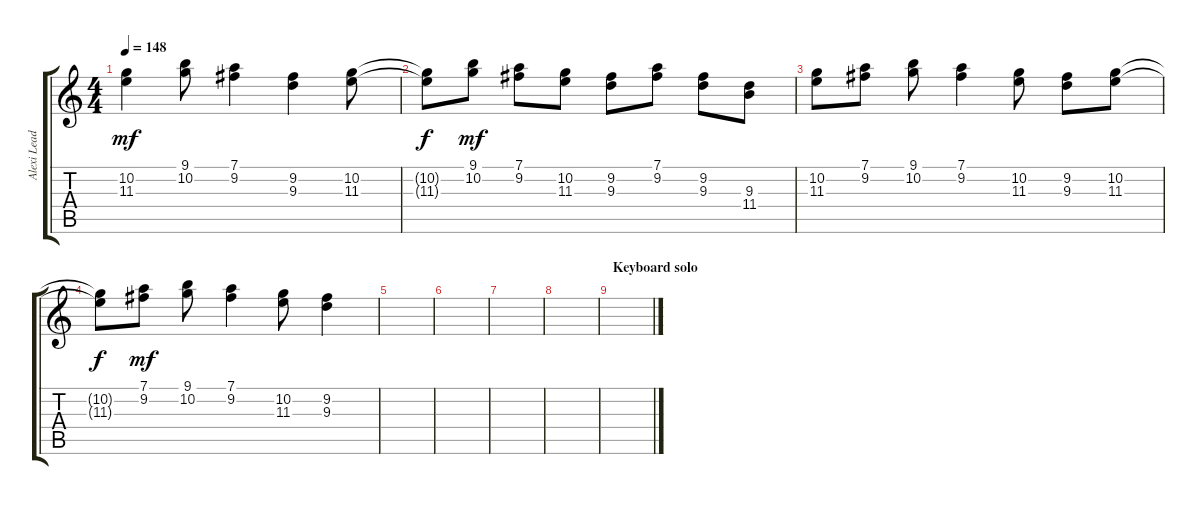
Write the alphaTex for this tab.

\track ("Alexi Lead" "Alexi Lead") {instrument overdrivenguitar}
\staff {score tabs}
\tuning (D4 A3 F3 C3 G2 D2) {hide}
\ts (4 4)
\tempo 148
\clef g2
\ks c
(10.2 11.3).4{dy mf} (9.1 10.2).8 (7.1 9.2).4 (9.2 9.3).4 (10.2 11.3).8 |
(10.2{t} 11.3{t}).8{dy f} (9.1 10.2).8{dy mf} (7.1 9.2).8 (10.2 11.3).8 (9.2 9.3).8 (7.1 9.2).8 (9.2 9.3).8 (9.3 11.4).8 |
(10.2 11.3).8 (7.1 9.2).8 (9.1 10.2).8 (7.1 9.2).4 (10.2 11.3).8 (9.2 9.3).8 (10.2 11.3).8 |
(10.2{t} 11.3{t}).8{dy f} (7.1 9.2).8{dy mf} (9.1 10.2).8 (7.1 9.2).4 (10.2 11.3).8 (9.2 9.3).4 |
|
|
|
|
\section ("" "Keyboard solo")
